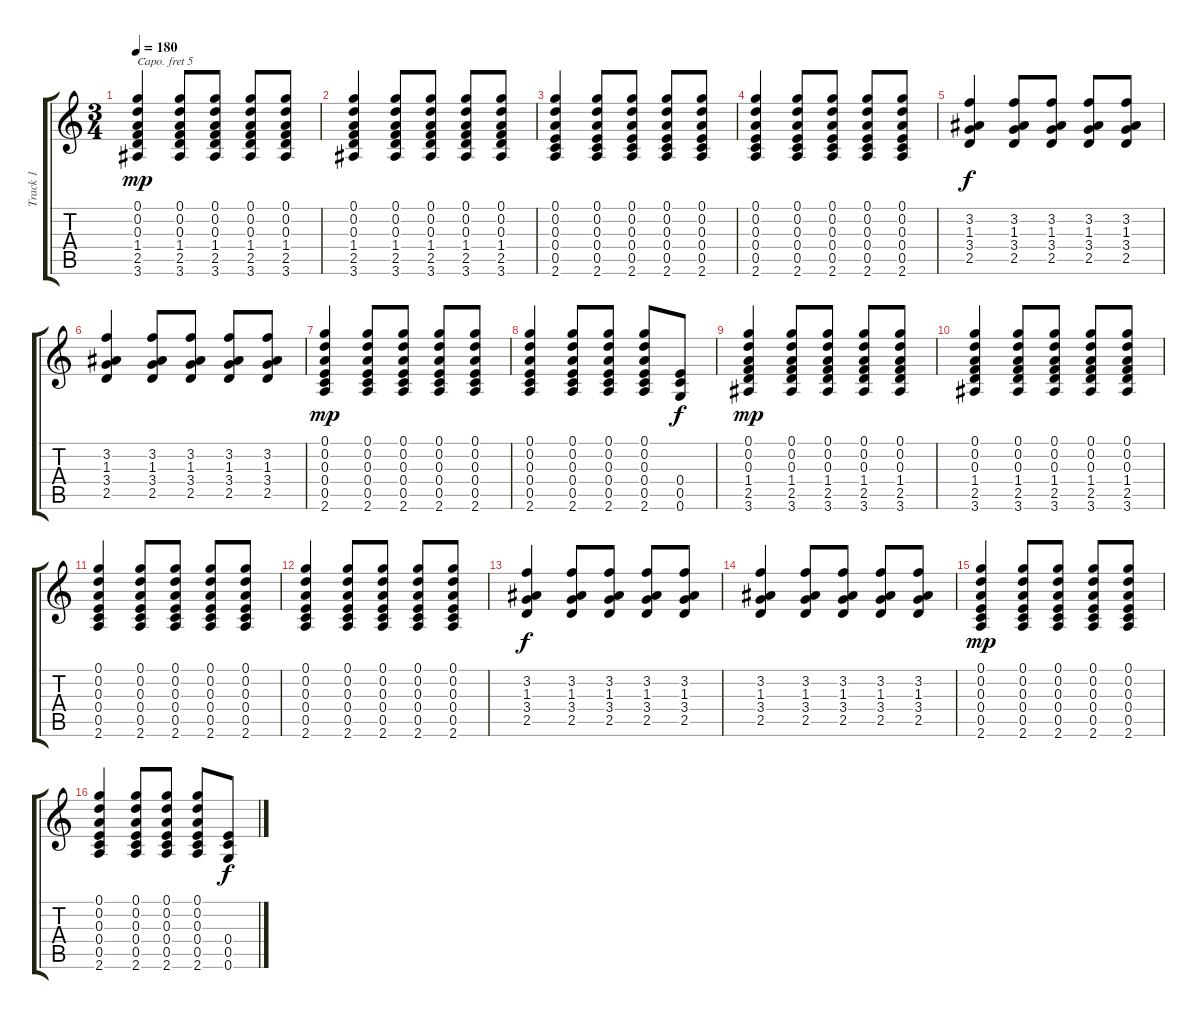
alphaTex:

\track ("Track 1" "Track 1") {instrument acousticguitarsteel}
\staff {score tabs}
\capo 5
\tuning (D4 A3 E3 B2 G2 D2) {hide}
\ts (3 4)
\tempo 180
\clef g2
\ks c
(0.1 0.2 0.3 1.4 2.5 3.6).4{dy mp} (0.1 0.2 0.3 1.4 2.5 3.6).8 (0.1 0.2 0.3 1.4 2.5 3.6).8 (0.1 0.2 0.3 1.4 2.5 3.6).8 (0.1 0.2 0.3 1.4 2.5 3.6).8 |
(0.1 0.2 0.3 1.4 2.5 3.6).4 (0.1 0.2 0.3 1.4 2.5 3.6).8 (0.1 0.2 0.3 1.4 2.5 3.6).8 (0.1 0.2 0.3 1.4 2.5 3.6).8 (0.1 0.2 0.3 1.4 2.5 3.6).8 |
(0.1 0.2 0.3 0.4 0.5 2.6).4 (0.1 0.2 0.3 0.4 0.5 2.6).8 (0.1 0.2 0.3 0.4 0.5 2.6).8 (0.1 0.2 0.3 0.4 0.5 2.6).8 (0.1 0.2 0.3 0.4 0.5 2.6).8 |
(0.1 0.2 0.3 0.4 0.5 2.6).4 (0.1 0.2 0.3 0.4 0.5 2.6).8 (0.1 0.2 0.3 0.4 0.5 2.6).8 (0.1 0.2 0.3 0.4 0.5 2.6).8 (0.1 0.2 0.3 0.4 0.5 2.6).8 |
(3.2 1.3 3.4 2.5).4{dy f} (3.2 1.3 3.4 2.5).8 (3.2 1.3 3.4 2.5).8 (3.2 1.3 3.4 2.5).8 (3.2 1.3 3.4 2.5).8 |
(3.2 1.3 3.4 2.5).4 (3.2 1.3 3.4 2.5).8 (3.2 1.3 3.4 2.5).8 (3.2 1.3 3.4 2.5).8 (3.2 1.3 3.4 2.5).8 |
(0.1 0.2 0.3 0.4 0.5 2.6).4{dy mp} (0.1 0.2 0.3 0.4 0.5 2.6).8 (0.1 0.2 0.3 0.4 0.5 2.6).8 (0.1 0.2 0.3 0.4 0.5 2.6).8 (0.1 0.2 0.3 0.4 0.5 2.6).8 |
(0.1 0.2 0.3 0.4 0.5 2.6).4 (0.1 0.2 0.3 0.4 0.5 2.6).8 (0.1 0.2 0.3 0.4 0.5 2.6).8 (0.1 0.2 0.3 0.4 0.5 2.6).8 (0.4 0.5 0.6).8{dy f} |
(0.1 0.2 0.3 1.4 2.5 3.6).4{dy mp} (0.1 0.2 0.3 1.4 2.5 3.6).8 (0.1 0.2 0.3 1.4 2.5 3.6).8 (0.1 0.2 0.3 1.4 2.5 3.6).8 (0.1 0.2 0.3 1.4 2.5 3.6).8 |
(0.1 0.2 0.3 1.4 2.5 3.6).4 (0.1 0.2 0.3 1.4 2.5 3.6).8 (0.1 0.2 0.3 1.4 2.5 3.6).8 (0.1 0.2 0.3 1.4 2.5 3.6).8 (0.1 0.2 0.3 1.4 2.5 3.6).8 |
(0.1 0.2 0.3 0.4 0.5 2.6).4 (0.1 0.2 0.3 0.4 0.5 2.6).8 (0.1 0.2 0.3 0.4 0.5 2.6).8 (0.1 0.2 0.3 0.4 0.5 2.6).8 (0.1 0.2 0.3 0.4 0.5 2.6).8 |
(0.1 0.2 0.3 0.4 0.5 2.6).4 (0.1 0.2 0.3 0.4 0.5 2.6).8 (0.1 0.2 0.3 0.4 0.5 2.6).8 (0.1 0.2 0.3 0.4 0.5 2.6).8 (0.1 0.2 0.3 0.4 0.5 2.6).8 |
(3.2 1.3 3.4 2.5).4{dy f} (3.2 1.3 3.4 2.5).8 (3.2 1.3 3.4 2.5).8 (3.2 1.3 3.4 2.5).8 (3.2 1.3 3.4 2.5).8 |
(3.2 1.3 3.4 2.5).4 (3.2 1.3 3.4 2.5).8 (3.2 1.3 3.4 2.5).8 (3.2 1.3 3.4 2.5).8 (3.2 1.3 3.4 2.5).8 |
(0.1 0.2 0.3 0.4 0.5 2.6).4{dy mp} (0.1 0.2 0.3 0.4 0.5 2.6).8 (0.1 0.2 0.3 0.4 0.5 2.6).8 (0.1 0.2 0.3 0.4 0.5 2.6).8 (0.1 0.2 0.3 0.4 0.5 2.6).8 |
(0.1 0.2 0.3 0.4 0.5 2.6).4 (0.1 0.2 0.3 0.4 0.5 2.6).8 (0.1 0.2 0.3 0.4 0.5 2.6).8 (0.1 0.2 0.3 0.4 0.5 2.6).8 (0.4 0.5 0.6).8{dy f}
